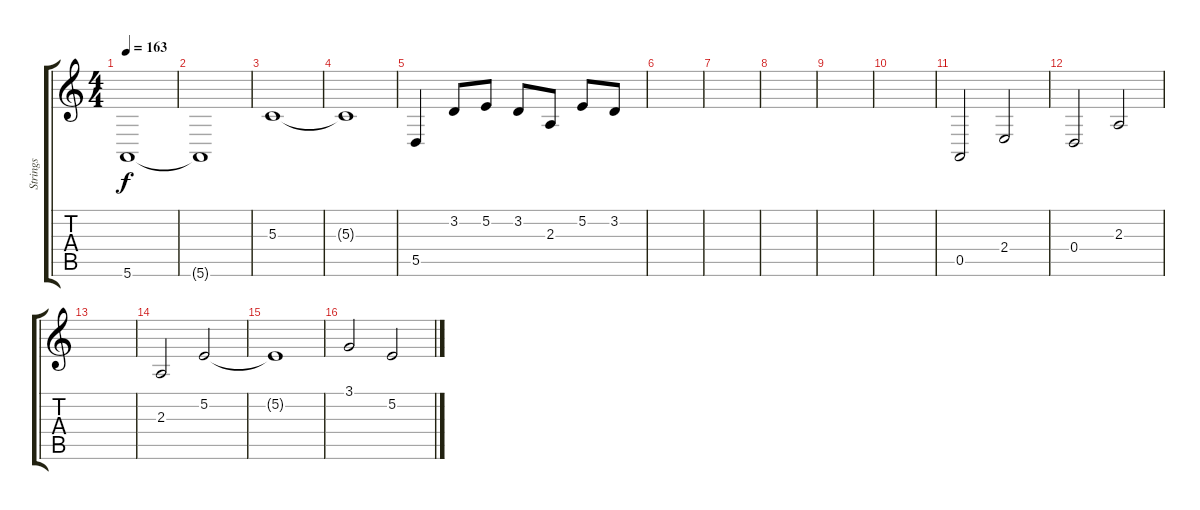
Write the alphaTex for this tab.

\track ("Strings" "Strings") {instrument stringensemble1}
\staff {score tabs}
\tuning (E4 B3 G3 D3 A2 E2) {hide}
\ts (4 4)
\tempo 163
\clef g2
\ks c
5.6.1{dy f} |
5.6{t}.1 |
5.3.1 |
5.3{t}.1 |
5.5.4 3.2.8 5.2.8 3.2.8 2.3.8 5.2.8 3.2.8 |
|
|
|
|
|
0.5.2 2.4.2 |
0.4.2 2.3.2 |
|
2.3.2 5.2.2 |
5.2{t}.1 |
3.1.2 5.2.2
